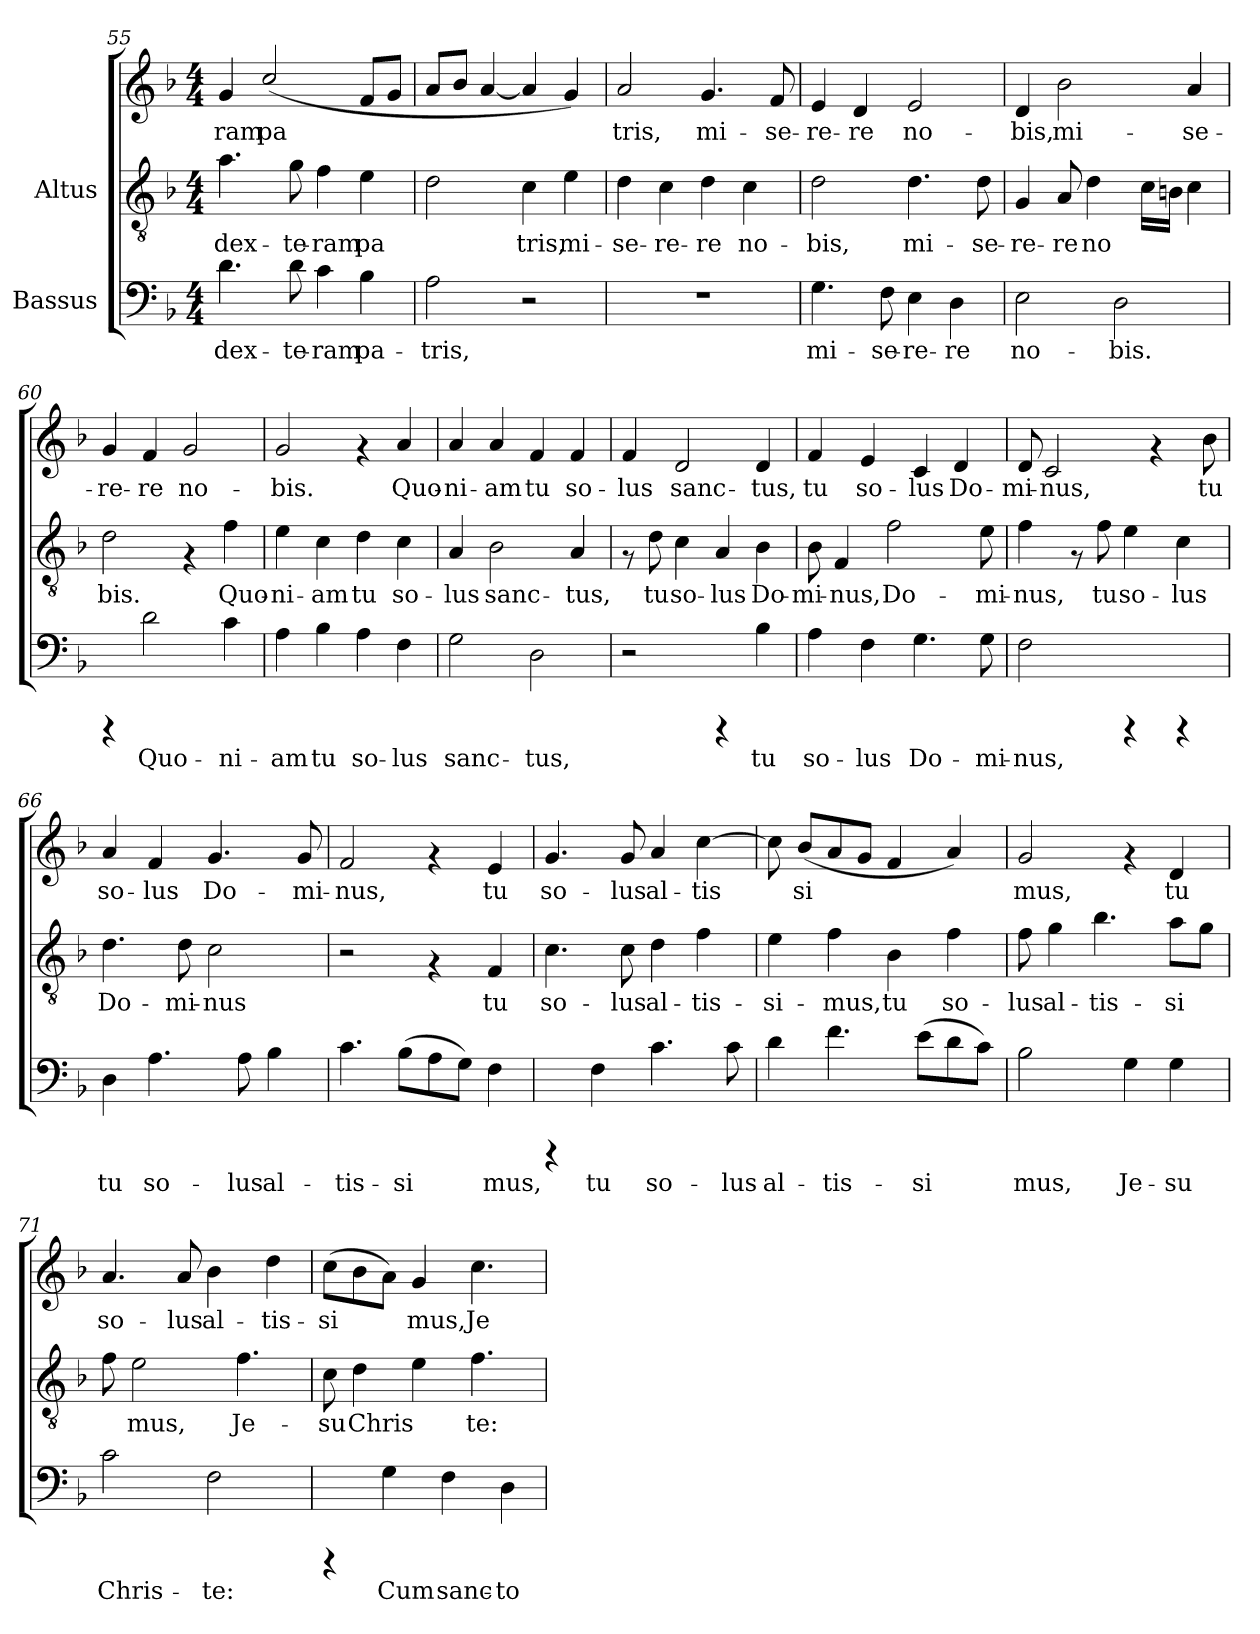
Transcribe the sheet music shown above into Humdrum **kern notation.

**kern	**text	**kern	**text	**kern	**text
*part2	*part2	*part1	*part1	*part1	*part1
*staff3	*staff3	*staff2	*staff2	*staff1	*staff1
*I"Bassus	*	*I"Altus	*	*	*
!!LO:PB:g=z
*clefF4	*	*clefGv2	*	*clefG2	*
*k[b-]	*	*k[b-]	*	*k[b-]	*
*F:	*	*F:	*	*F:	*
*M4/4	*	*M4/4	*	*M4/4	*
=55	=55	=55	=55	=55	=55
!	!LO:LY:b:cj	!	!LO:LY:b:cj	!	!LO:LY:b:cj
4.d\	dex-	4.a\	-dex-	4g/	ram
!	!	!	!	!	!LO:LY:b:cj
.	.	.	.	(<2cc/	pa-
!	!LO:LY:b:cj	!	!LO:LY:b:cj	!	!
8d\	-te-	8g\	-te-	.	.
!	!LO:LY:b:cj	!	!LO:LY:b:cj	!	!
4c\	-ram	4f\	-ram	.	.
!	!LO:LY:b:cj	!	!LO:LY:b:cj	!	!LO:LY:b:cj
4B-\	pa-	4e\	pa-	8f/L	--
!	!	!	!	!	!LO:LY:b:cj
.	.	.	.	8g/J	--
!!LO:LB:g=z
=56	=56	=56	=56	=56	=56
!	!LO:LY:b:cj	!	!LO:LY:b:cj	!	!
2A\	-tris,	2d\	-	8a/L	.
.	.	.	.	8b-/J	.
.	.	.	.	[<4a/	.
!	!	!	!LO:LY:b:cj	!	!
2r	.	4c\	tris,	4a/]	.
!	!	!	!LO:LY:b:cj	!	!
.	.	4e\	mi-	4g/)	.
=57	=57	=57	=57	=57	=57
!	!	!	!LO:LY:b:cj	!	!LO:LY:b:cj
1r	.	4d\	-se-	2a/	-tris,
!	!	!	!LO:LY:b:cj	!	!
.	.	4c\	-re-	.	.
!	!	!	!LO:LY:b:cj	!	!LO:LY:b:cj
.	.	4d\	-re	4.g/	mi-
!	!	!	!LO:LY:b:cj	!	!
.	.	4c\	no-	.	.
!	!	!	!	!	!LO:LY:b:cj
.	.	.	.	8f/	-se-
=58	=58	=58	=58	=58	=58
!	!LO:LY:b:cj	!	!LO:LY:b:cj	!	!LO:LY:b:cj
4.G\	mi-	2d\	-bis,	4e/	-re-
!	!	!	!	!	!LO:LY:b:cj
.	.	.	.	4d/	-re
!	!LO:LY:b:cj	!	!	!	!
8F\	-se-	.	.	.	.
!	!LO:LY:b:cj	!	!LO:LY:b:cj	!	!LO:LY:b:cj
4E\	-re-	4.d\	mi-	2e/	no-
!	!LO:LY:b:cj	!	!	!	!
4D\	-re	.	.	.	.
!	!	!	!LO:LY:b:cj	!	!
.	.	8d\	-se-	.	.
=59	=59	=59	=59	=59	=59
!	!LO:LY:b:cj	!	!LO:LY:b:cj	!	!LO:LY:b:cj
2E\	no-	4G/	-re-	4d/	-bis,
!	!	!	!LO:LY:b:cj	!	!LO:LY:b:cj
.	.	8A/	-re	2b-\	mi-
!	!	!	!LO:LY:b:cj	!	!
.	.	4d\	no-	.	.
!	!LO:LY:b:cj	!	!	!	!
2D\	-bis.	.	.	.	.
!	!	!	!LO:LY:b:cj	!	!
.	.	16c\L	--	.	.
!	!	!	!LO:LY:b:cj	!	!
.	.	16Bn\J	--	.	.
!	!	!	!LO:LY:b:cj	!	!LO:LY:b:cj
.	.	4c\	--	4a/	-se-
!!LO:LB:g=z
=60	=60	=60	=60	=60	=60
!	!	!	!LO:LY:b:cj	!	!LO:LY:b:cj
4rCCC	.	2d\	-bis.	4g/	-re-
!	!LO:LY:b:cj	!	!	!	!LO:LY:b:cj
2d\	Quo-	.	.	4f/	-re
!	!	!	!	!	!LO:LY:b:cj
.	.	4rF	.	2g/	no-
!	!LO:LY:b:cj	!	!LO:LY:b:cj	!	!
4c\	-ni-	4f\	Quo-	.	.
=61	=61	=61	=61	=61	=61
!	!LO:LY:b:cj	!	!LO:LY:b:cj	!	!LO:LY:b:cj
4A\	-am	4e\	-ni-	2g/	-bis.
!	!LO:LY:b:cj	!	!LO:LY:b:cj	!	!
4B-\	tu	4c\	-am	.	.
!	!LO:LY:b:cj	!	!LO:LY:b:cj	!	!
4A\	so-	4d\	tu	4rf	.
!	!LO:LY:b:cj	!	!LO:LY:b:cj	!	!LO:LY:b:cj
4F\	-lus	4c\	so-	4a/	Quo-
=62	=62	=62	=62	=62	=62
!	!LO:LY:b:cj	!	!LO:LY:b:cj	!	!LO:LY:b:cj
2G\	sanc-	4A/	-lus	4a/	-ni-
!	!	!	!LO:LY:b:cj	!	!LO:LY:b:cj
.	.	2B-\	sanc-	4a/	-am
!	!LO:LY:b:cj	!	!	!	!LO:LY:b:cj
2D\	-tus,	.	.	4f/	tu
!	!	!	!LO:LY:b:cj	!	!LO:LY:b:cj
.	.	4A/	-tus,	4f/	so-
!!LO:LB:g=z
=63	=63	=63	=63	=63	=63
!	!	!	!	!	!LO:LY:b:cj
2r	.	8rF	.	4f/	lus
!	!	!	!LO:LY:b:cj	!	!
.	.	8d\	tu	.	.
!	!	!	!LO:LY:b:cj	!	!LO:LY:b:cj
.	.	4c\	so-	2d/	sanc-
!	!	!	!LO:LY:b:cj	!	!
4rCCC	.	4A/	-lus	.	.
!	!LO:LY:b:cj	!	!LO:LY:b:cj	!	!LO:LY:b:cj
4B-\	tu	4B-\	Do-	4d/	-tus,
=64	=64	=64	=64	=64	=64
!	!LO:LY:b:cj	!	!LO:LY:b:cj	!	!LO:LY:b:cj
4A\	so-	8B-\	-mi-	4f/	-tu
!	!	!	!LO:LY:b:cj	!	!
.	.	4F/	-nus,	.	.
!	!LO:LY:b:cj	!	!	!	!LO:LY:b:cj
4F\	-lus	.	.	4e/	so-
!	!	!	!LO:LY:b:cj	!	!
.	.	2f\	Do-	.	.
!	!LO:LY:b:cj	!	!	!	!LO:LY:b:cj
4.G\	Do-	.	.	4c/	-lus
!	!	!	!	!	!LO:LY:b:cj
.	.	.	.	4d/	Do-
!	!LO:LY:b:cj	!	!LO:LY:b:cj	!	!
8G\	-mi-	8e\	-mi-	.	.
=65	=65	=65	=65	=65	=65
!	!LO:LY:b:cj	!	!LO:LY:b:cj	!	!LO:LY:b:cj
2F\	-nus,	4f\	nus,	8d/	-mi-
!	!	!	!	!	!LO:LY:b:cj
.	.	.	.	2c/	-nus,
.	.	8rF	.	.	.
!	!	!	!LO:LY:b:cj	!	!
.	.	8f\	tu	.	.
!	!	!	!LO:LY:b:cj	!	!
4rCCC	.	4e\	so-	.	.
.	.	.	.	4rf	.
!	!	!	!LO:LY:b:cj	!	!
4rCCC	.	4c\	-lus	.	.
!	!	!	!	!	!LO:LY:b:cj
.	.	.	.	8b-\	tu
!!LO:LB:g=z
=66	=66	=66	=66	=66	=66
!	!LO:LY:b:cj	!	!LO:LY:b:cj	!	!LO:LY:b:cj
4D\	tu	4.d\	-Do-	4a/	so-
!	!LO:LY:b:cj	!	!	!	!LO:LY:b:cj
4.A\	so-	.	.	4f/	-lus
!	!	!	!LO:LY:b:cj	!	!
.	.	8d\	-mi-	.	.
!	!	!	!LO:LY:b:cj	!	!LO:LY:b:cj
.	.	2c\	-nus	4.g/	Do-
!	!LO:LY:b:cj	!	!	!	!
8A\	-lus	.	.	.	.
!	!LO:LY:b:cj	!	!	!	!
4B-\	al-	.	.	.	.
!	!	!	!	!	!LO:LY:b:cj
.	.	.	.	8g/	-mi-
!!LO:PB:g=z
=67	=67	=67	=67	=67	=67
!	!LO:LY:b:cj	!	!	!	!LO:LY:b:cj
4.c\	-tis-	2r	.	2f/	nus,
!	!LO:LY:b:cj	!	!	!	!
(>8B-\L	-si-	.	.	.	.
!	!LO:LY:b:cj	!	!	!	!
8A\	-	4rF	.	4rf	.
!	!LO:LY:b:cj	!	!	!	!
8G\J)	.	.	.	.	.
!	!LO:LY:b:cj	!	!LO:LY:b:cj	!	!LO:LY:b:cj
4F\	mus,	4F/	tu	4e/	tu
!!LO:LB:g=z
=68	=68	=68	=68	=68	=68
!	!	!	!LO:LY:b:cj	!	!LO:LY:b:cj
4rCCC	.	4.c\	-so-	4.g/	so-
!	!LO:LY:b:cj	!	!	!	!
4F\	tu	.	.	.	.
!	!	!	!LO:LY:b:cj	!	!LO:LY:b:cj
.	.	8c\	-lus	8g/	-lus
!	!LO:LY:b:cj	!	!LO:LY:b:cj	!	!LO:LY:b:cj
4.c\	so-	4d\	al-	4a/	al-
!	!	!	!LO:LY:b:cj	!	!LO:LY:b:cj
.	.	4f\	-tis-	[>4cc\	-tis-
!	!LO:LY:b:cj	!	!	!	!
8c\	-lus	.	.	.	.
=69	=69	=69	=69	=69	=69
!	!LO:LY:b:cj	!	!LO:LY:b:cj	!	!LO:LY:b:cj
4d\	al-	4e\	-si-	8cc\]	-
!	!	!	!	!	!LO:LY:b:cj
.	.	.	.	(<8b-/L	si-
!	!LO:LY:b:cj	!	!LO:LY:b:cj	!	!LO:LY:b:cj
4.f\	-tis-	4f\	-mus,	8a/	--
!	!	!	!	!	!LO:LY:b:cj
.	.	.	.	8g/J	--
!	!	!	!LO:LY:b:cj	!	!LO:LY:b:cj
.	.	4B-\	tu	4f/	--
!	!LO:LY:b:cj	!	!	!	!
(>8e\L	-si-	.	.	.	.
!	!LO:LY:b:cj	!	!LO:LY:b:cj	!	!LO:LY:b:cj
8d\	--	4f\	so-	4a/)	--
!	!LO:LY:b:cj	!	!	!	!
8c\J)	--	.	.	.	.
=70	=70	=70	=70	=70	=70
!	!LO:LY:b:cj	!	!LO:LY:b:cj	!	!LO:LY:b:cj
2B-\	-mus,	8f\	lus	2g/	-mus,
!	!	!	!LO:LY:b:cj	!	!
.	.	4g\	al-	.	.
!	!	!	!LO:LY:b:cj	!	!
.	.	4.b-\	-tis-	.	.
!	!LO:LY:b:cj	!	!	!	!
4G\	Je-	.	.	4rf	.
!	!LO:LY:b:cj	!	!LO:LY:b:cj	!	!LO:LY:b:cj
4G\	-su	8a\L	-si-	4d/	tu
!	!	!	!LO:LY:b:cj	!	!
.	.	8g\J	--	.	.
=71	=71	=71	=71	=71	=71
!	!LO:LY:b:cj	!	!LO:LY:b:cj	!	!LO:LY:b:cj
2c\	Chris-	8f\	-	4.a/	-so-
!	!	!	!LO:LY:b:cj	!	!
.	.	2e\	mus,	.	.
!	!	!	!	!	!LO:LY:b:cj
.	.	.	.	8a/	-lus
!	!LO:LY:b:cj	!	!	!	!LO:LY:b:cj
2F\	-te:	.	.	4b-\	al-
!	!	!	!LO:LY:b:cj	!	!
.	.	4.f\	Je-	.	.
!	!	!	!	!	!LO:LY:b:cj
.	.	.	.	4dd\	-tis-
!!LO:LB:g=z
=72	=72	=72	=72	=72	=72
!	!	!	!LO:LY:b:cj	!	!LO:LY:b:cj
4rCCC	.	8c\	-su	(>8cc\L	-si-
!	!	!	!LO:LY:b:cj	!	!LO:LY:b:cj
.	.	4d\	Chris-	8b-\	-
!	!LO:LY:b:cj	!	!	!	!LO:LY:b:cj
4G\	Cum	.	.	8a\J)	.
!	!	!	!LO:LY:b:cj	!	!LO:LY:b:cj
.	.	4e\	-	4g/	mus,
!	!LO:LY:b:cj	!	!	!	!
4F\	sanc-	.	.	.	.
!	!	!	!LO:LY:b:cj	!	!LO:LY:b:cj
.	.	4.f\	te:	4.cc\	Je-
!	!LO:LY:b:cj	!	!	!	!
4D\	-to	.	.	.	.
=	=	=	=	=	=
*-	*-	*-	*-	*-	*-
